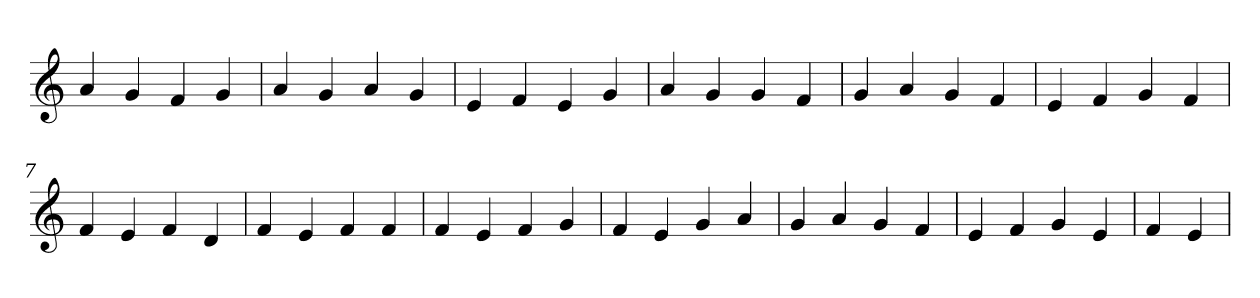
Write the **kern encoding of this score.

**kern
*part1
*staff1
*clefG2
=1
4a
4g
4f
4g
=2
4a
4g
4a
4g
=3
4e
4f
4e
4g
=4
4a
4g
4g
4f
=5
4g
4a
4g
4f
=6
4e
4f
4g
4f
=7
4f
4e
4f
4d
=8
4f
4e
4f
4f
=9
4f
4e
4f
4g
=10
4f
4e
4g
4a
=11
4g
4a
4g
4f
=12
4e
4f
4g
4e
=13
4f
4e
=
*-
